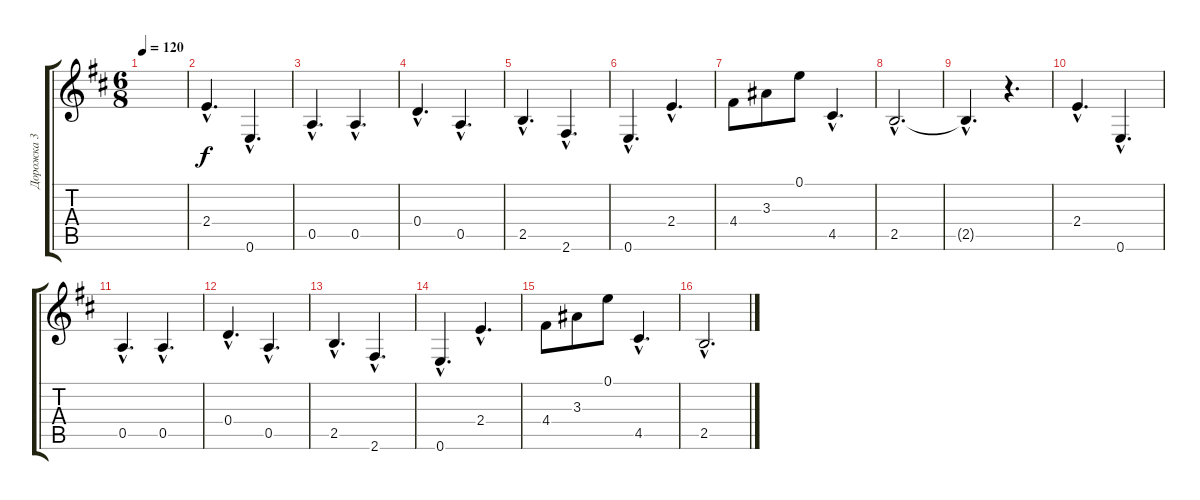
\track ("Дорожка 3" "Дорожка 3") {instrument acousticguitarnylon}
\staff {score tabs}
\tuning (E4 B3 G3 D3 A2 E2) {hide}
\ts (6 8)
\tempo 120
\clef g2
\ks d
|
2.4{hac}.4{d} 0.6{hac}.4{d} |
0.5{hac}.4{d} 0.5{hac}.4{d} |
0.4{hac}.4{d} 0.5{hac}.4{d} |
2.5{hac}.4{d} 2.6{hac}.4{d} |
0.6{hac}.4{d} 2.4{hac}.4{d} |
4.4.8 3.3.8 0.1.8 4.5{hac}.4{d} |
2.5{hac}.2{d} |
2.5{hac t}.4{d} r.4{d} |
2.4{hac}.4{d} 0.6{hac}.4{d} |
0.5{hac}.4{d} 0.5{hac}.4{d} |
0.4{hac}.4{d} 0.5{hac}.4{d} |
2.5{hac}.4{d} 2.6{hac}.4{d} |
0.6{hac}.4{d} 2.4{hac}.4{d} |
4.4.8 3.3.8 0.1.8 4.5{hac}.4{d} |
2.5{hac}.2{d}
